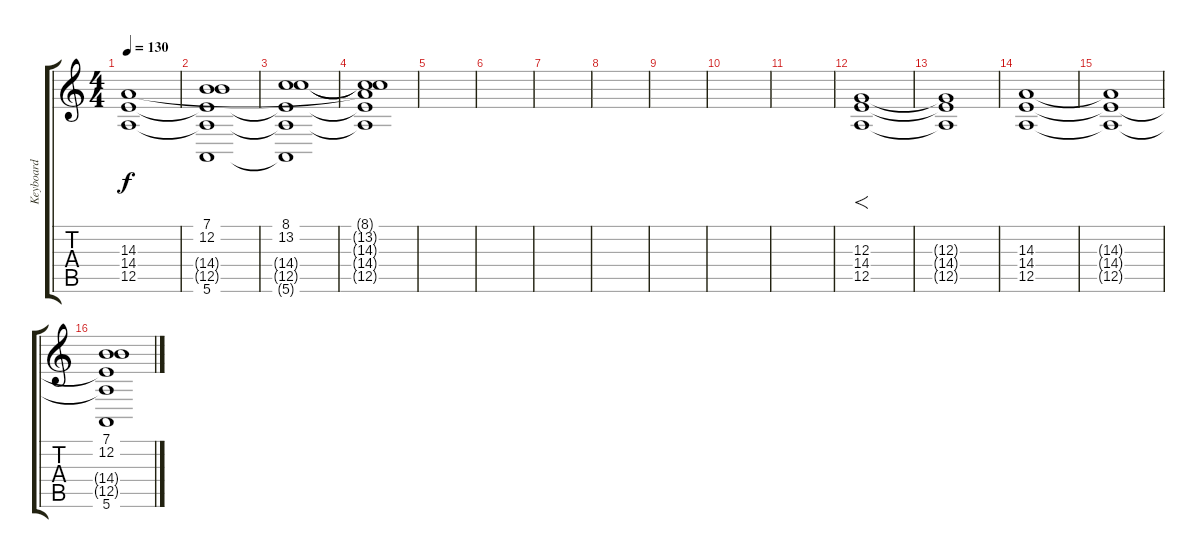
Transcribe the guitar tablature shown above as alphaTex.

\track ("Keyboard" "Keyboard") {instrument lead1square}
\staff {score tabs}
\tuning (E4 B3 G3 D3 A2 E2) {hide}
\ts (4 4)
\tempo 130
\clef g2
\ks c
(14.3{t} 14.4{t} 12.5{t}).1{dy f} |
(7.1 12.2 14.4{t} 12.5{t} 5.6).1 |
(8.1 13.2 14.4{t} 12.5{t} 5.6{t}).1 |
(8.1{t} 13.2{t} 14.3{t} 14.4{t} 12.5{t}).1 |
|
|
|
|
|
|
|
(12.3 14.4 12.5).1{f} |
(12.3{t} 14.4{t} 12.5{t}).1 |
(14.3 14.4 12.5).1 |
(14.3{t} 14.4{t} 12.5{t}).1 |
(7.1 12.2 14.4{t} 12.5{t} 5.6).1
